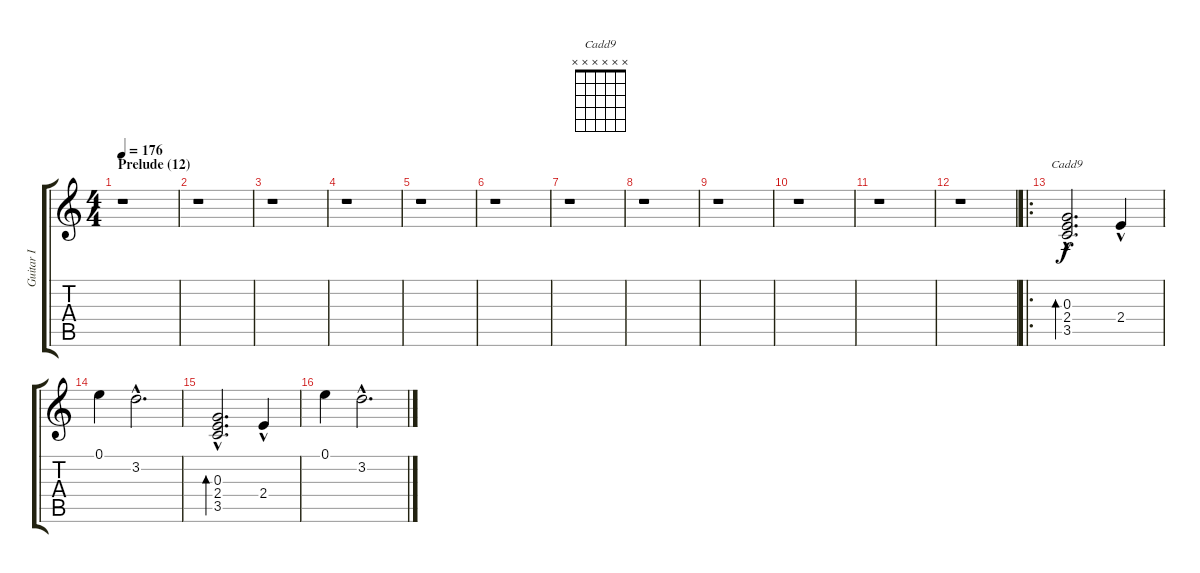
\track ("Guitar I" "Guitar I") {instrument overdrivenguitar}
\staff {score tabs}
\tuning (E4 B3 G3 D3 A2 E2) {hide}
\chord ("Cadd9" x x x x x x) {firstfret 0}
\ts (4 4)
\section ("" "Prelude (12)")
\tempo 176
\clef g2
\ks c
r.1{dy f instrument overdrivenguitar} |
r.1 |
r.1 |
r.1 |
r.1 |
r.1 |
r.1 |
r.1 |
r.1 |
r.1 |
r.1 |
r.1 |
\ro
(0.3{hac} 2.4{hac} 3.5{hac}).2{d bd 240 ch "Cadd9"} 2.4{hac}.4 |
0.1.4 3.2{hac}.2{d} |
(0.3{hac} 2.4{hac} 3.5{hac}).2{d bd 240} 2.4{hac}.4 |
0.1.4 3.2{hac}.2{d}
